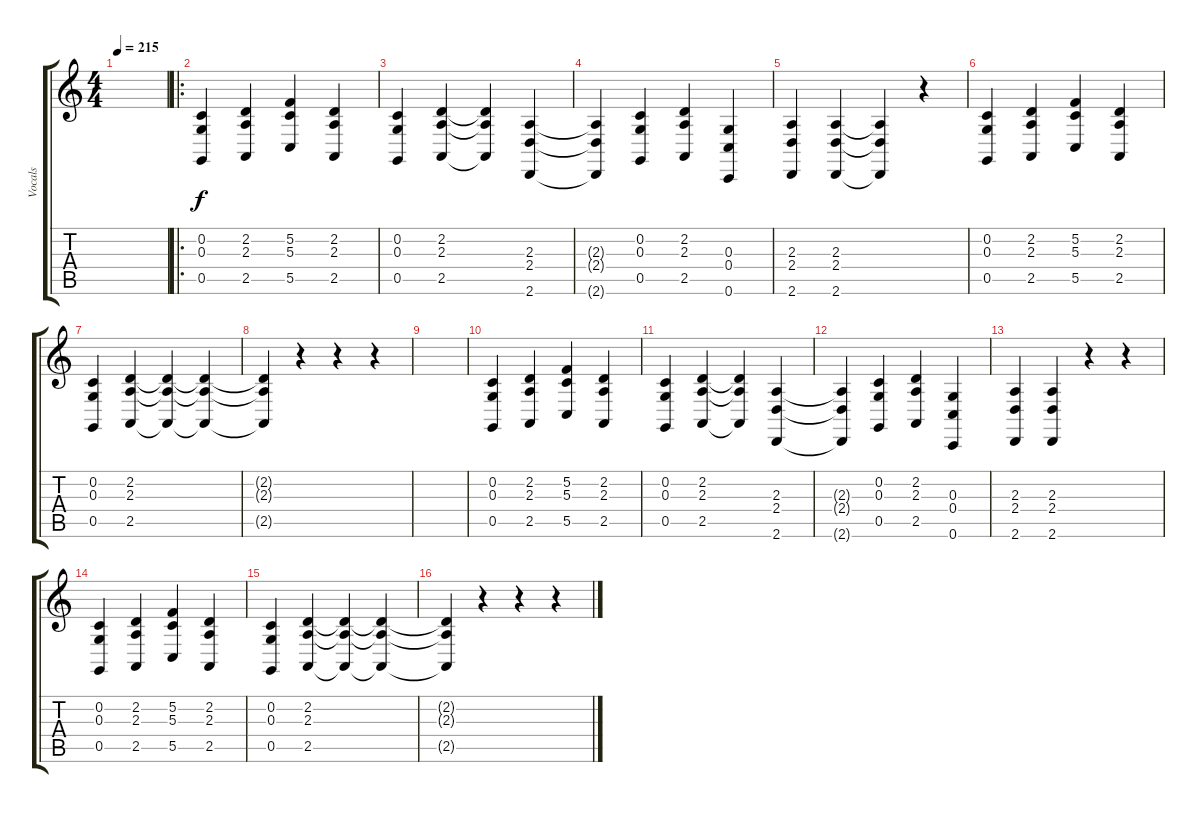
\track ("Vocals" "Vocals") {instrument lead6voice}
\staff {score tabs}
\tuning (E4 C4 G3 C3 G2 C2) {hide}
\ts (4 4)
\tempo 215
\clef g2
\ks c
|
\ro
(0.2 0.3 0.5).4 (2.2 2.3 2.5).4 (5.2 5.3 5.5).4 (2.2 2.3 2.5).4 |
(0.2 0.3 0.5).4 (2.2 2.3 2.5).4 (2.2{t} 2.3{t} 2.5{t}).4 (2.3 2.4 2.6).4 |
(2.3{t} 2.4{t} 2.6{t}).4 (0.2 0.3 0.5).4 (2.2 2.3 2.5).4 (0.3 0.4 0.6).4 |
(2.3 2.4 2.6).4 (2.3 2.4 2.6).4 (2.3{t} 2.4{t} 2.6{t}).4 r.4 |
(0.2 0.3 0.5).4 (2.2 2.3 2.5).4 (5.2 5.3 5.5).4 (2.2 2.3 2.5).4 |
(0.2 0.3 0.5).4 (2.2 2.3 2.5).4 (2.2{t} 2.3{t} 2.5{t}).4 (2.2{t} 2.3{t} 2.5{t}).4 |
(2.2{t} 2.3{t} 2.5{t}).4 r.4 r.4 r.4 |
|
(0.2 0.3 0.5).4 (2.2 2.3 2.5).4 (5.2 5.3 5.5).4 (2.2 2.3 2.5).4 |
(0.2 0.3 0.5).4 (2.2 2.3 2.5).4 (2.2{t} 2.3{t} 2.5{t}).4 (2.3 2.4 2.6).4 |
(2.3{t} 2.4{t} 2.6{t}).4 (0.2 0.3 0.5).4 (2.2 2.3 2.5).4 (0.3 0.4 0.6).4 |
(2.3 2.4 2.6).4 (2.3 2.4 2.6).4 r.4 r.4 |
(0.2 0.3 0.5).4 (2.2 2.3 2.5).4 (5.2 5.3 5.5).4 (2.2 2.3 2.5).4 |
(0.2 0.3 0.5).4 (2.2 2.3 2.5).4 (2.2{t} 2.3{t} 2.5{t}).4 (2.2{t} 2.3{t} 2.5{t}).4 |
(2.2{t} 2.3{t} 2.5{t}).4 r.4 r.4 r.4
